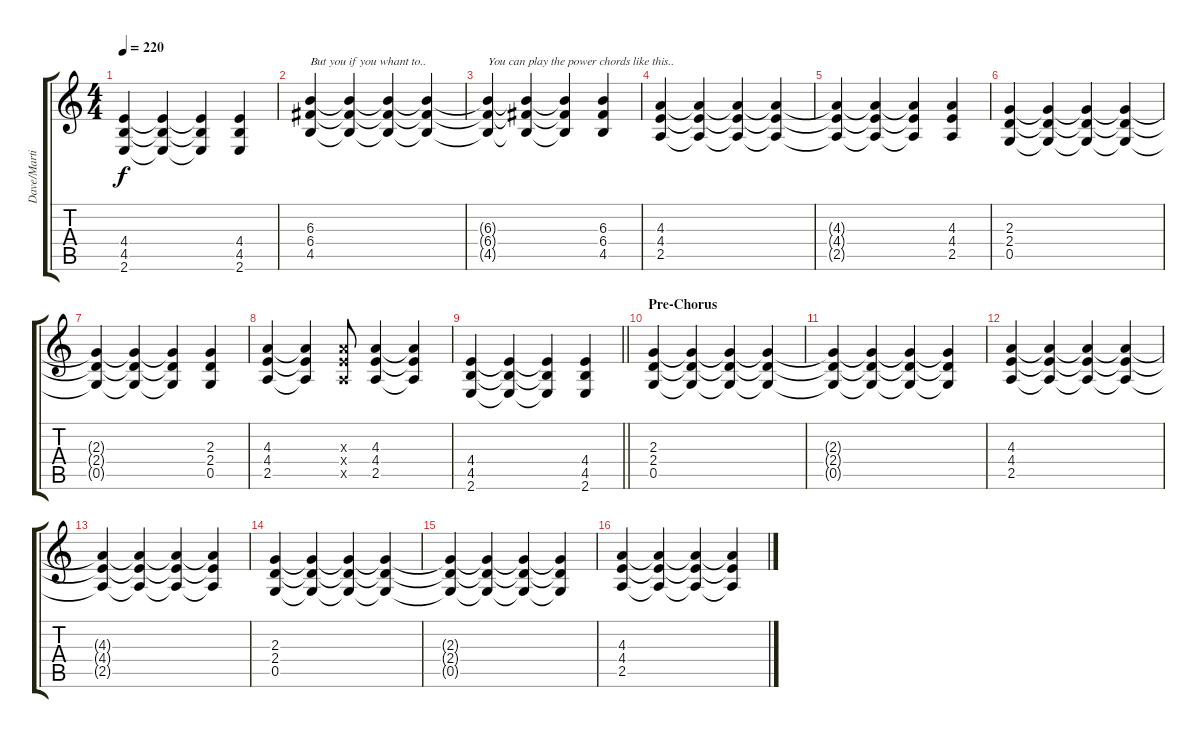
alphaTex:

\track ("Dave/Martin (Guitar 1 Dist)" "Dave/Marti") {instrument distortionguitar}
\staff {score tabs}
\tuning (D4 A3 F3 C3 G2 D2) {hide}
\ts (4 4)
\tempo 220
\clef g2
\ks c
(4.4 4.5 2.6).4{dy f} (4.4{t} 4.5{t} 2.6{t}).4 (4.4{t} 4.5{t} 2.6{t}).4 (4.4 4.5 2.6).4 |
(6.3 6.4 4.5).4{txt "But you if you whant to.."} (6.3{t} 6.4{t} 4.5{t}).4 (6.3{t} 6.4{t} 4.5{t}).4 (6.3{t} 6.4{t} 4.5{t}).4 |
(6.3{t} 6.4{t} 4.5{t}).4{txt "You can play the power chords like this.."} (6.3{t} 6.4{t} 4.5{t}).4 (6.3{t} 6.4{t} 4.5{t}).4 (6.3 6.4 4.5).4 |
(4.3 4.4 2.5).4 (4.3{t} 4.4{t} 2.5{t}).4 (4.3{t} 4.4{t} 2.5{t}).4 (4.3{t} 4.4{t} 2.5{t}).4 |
(4.3{t} 4.4{t} 2.5{t}).4 (4.3{t} 4.4{t} 2.5{t}).4 (4.3{t} 4.4{t} 2.5{t}).4 (4.3 4.4 2.5).4 |
(2.3 2.4 0.5).4 (2.3{t} 2.4{t} 0.5{t}).4 (2.3{t} 2.4{t} 0.5{t}).4 (2.3{t} 2.4{t} 0.5{t}).4 |
(2.3{t} 2.4{t} 0.5{t}).4 (2.3{t} 2.4{t} 0.5{t}).4 (2.3{t} 2.4{t} 0.5{t}).4 (2.3 2.4 0.5).4 |
(4.3 4.4 2.5).4 (4.3{t} 4.4{t} 2.5{t}).4 (4.3{x} 4.4{x} 2.5{x}).8 (4.3 4.4 2.5).4 (4.3{t} 4.4{t} 2.5{t}).4 |
\barLineRight lightlight
(4.4 4.5 2.6).4 (4.4{t} 4.5{t} 2.6{t}).4 (4.4{t} 4.5{t} 2.6{t}).4 (4.4 4.5 2.6).4 |
\section ("" "Pre-Chorus")
(2.3 2.4 0.5).4 (2.3{t} 2.4{t} 0.5{t}).4 (2.3{t} 2.4{t} 0.5{t}).4 (2.3{t} 2.4{t} 0.5{t}).4 |
(2.3{t} 2.4{t} 0.5{t}).4 (2.3{t} 2.4{t} 0.5{t}).4 (2.3{t} 2.4{t} 0.5{t}).4 (2.3{t} 2.4{t} 0.5{t}).4 |
(4.3 4.4 2.5).4 (4.3{t} 4.4{t} 2.5{t}).4 (4.3{t} 4.4{t} 2.5{t}).4 (4.3{t} 4.4{t} 2.5{t}).4 |
(4.3{t} 4.4{t} 2.5{t}).4 (4.3{t} 4.4{t} 2.5{t}).4 (4.3{t} 4.4{t} 2.5{t}).4 (4.3{t} 4.4{t} 2.5{t}).4 |
(2.3 2.4 0.5).4 (2.3{t} 2.4{t} 0.5{t}).4 (2.3{t} 2.4{t} 0.5{t}).4 (2.3{t} 2.4{t} 0.5{t}).4 |
(2.3{t} 2.4{t} 0.5{t}).4 (2.3{t} 2.4{t} 0.5{t}).4 (2.3{t} 2.4{t} 0.5{t}).4 (2.3{t} 2.4{t} 0.5{t}).4 |
(4.3 4.4 2.5).4 (4.3{t} 4.4{t} 2.5{t}).4 (4.3{t} 4.4{t} 2.5{t}).4 (4.3{t} 4.4{t} 2.5{t}).4
